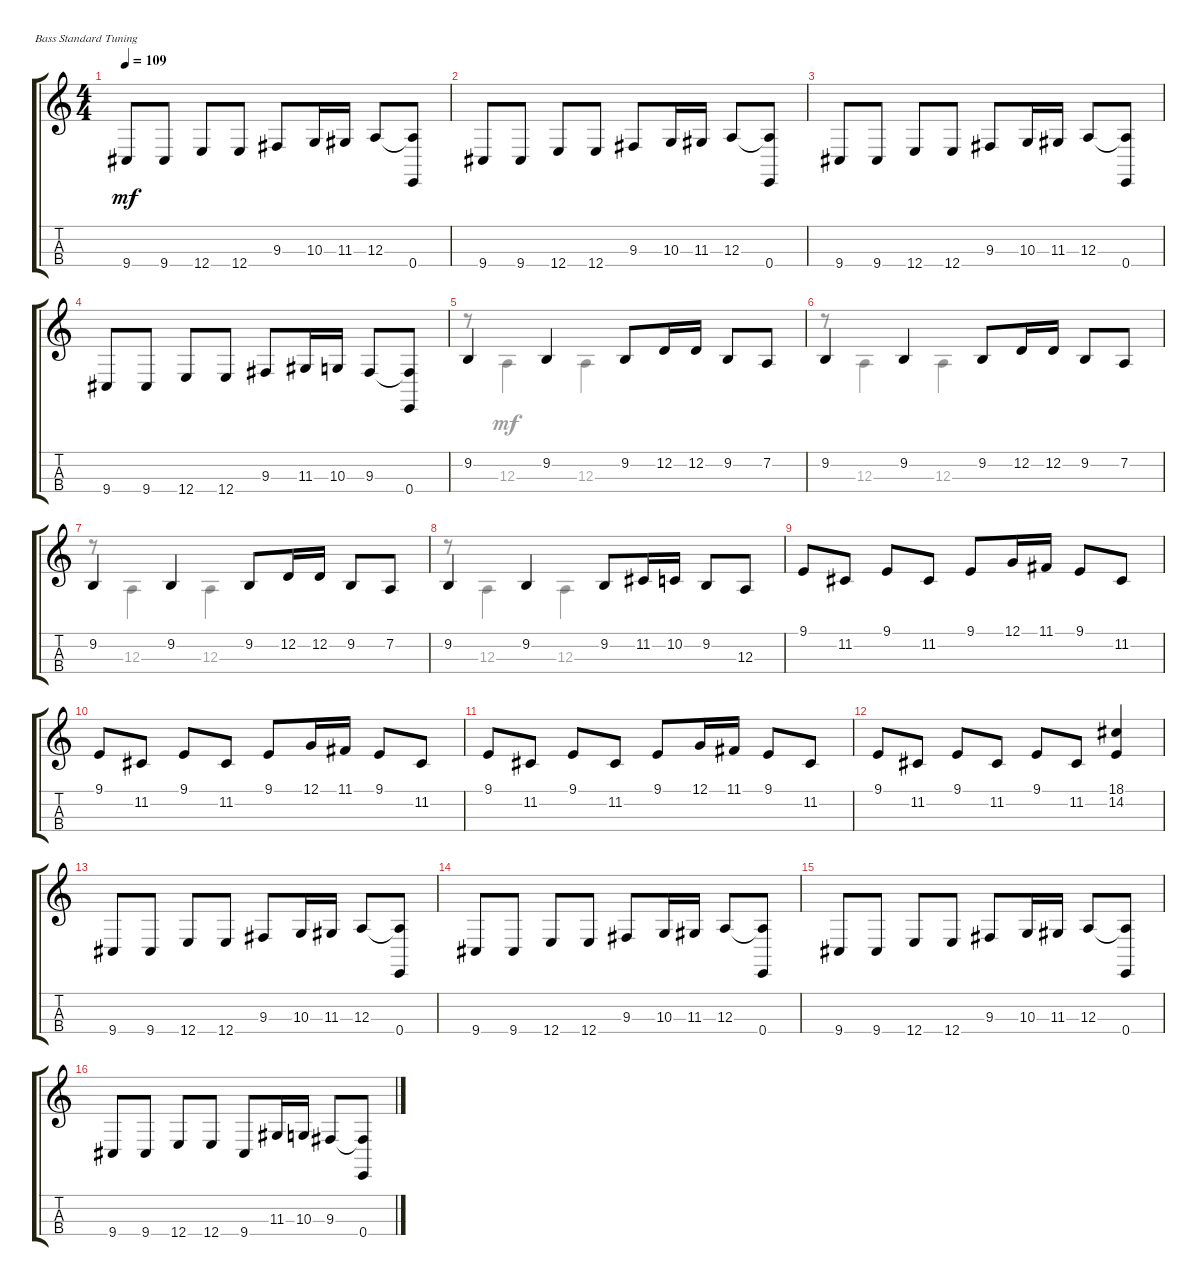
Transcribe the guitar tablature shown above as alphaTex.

\bracketExtendMode groupsimilarinstruments
\singleTrackTrackNamePolicy hidden
\multiTrackTrackNamePolicy hidden
\otherSystemsTrackNameOrientation horizontal
\track ("Electric Bass" "E-Bass") {instrument electricbassfinger}
\staff {score tabs}
\tuning (G2 D2 A1 E1)
\voice
\ts (4 4)
\tempo 109
\clef g2
\scale
0.483607
\ks c
9.4.8{dy mf instrument electricbassfinger} 9.4.8 12.4.8 12.4.8 9.3.8 10.3.16 11.3.16 12.3.8 (0.4 12.3{t}).8 |
\scale
0.258197 9.4.8 9.4.8 12.4.8 12.4.8 9.3.8 10.3.16 11.3.16 12.3.8 (0.4 12.3{t}).8 |
\scale
0.258197 9.4.8 9.4.8 12.4.8 12.4.8 9.3.8 10.3.16 11.3.16 12.3.8 (0.4 12.3{t}).8 |
\scale
0.333333 9.4.8 9.4.8 12.4.8 12.4.8 9.3.8 11.3.16 10.3.16 9.3.8 (0.4 9.3{t}).8 |
\scale
0.333333 9.2.4 9.2.4 9.2.8 12.2.16 12.2.16 9.2.8 7.2.8 |
\scale
0.333333 9.2.4 9.2.4 9.2.8 12.2.16 12.2.16 9.2.8 7.2.8 |
\scale
0.333333 9.2.4 9.2.4 9.2.8 12.2.16 12.2.16 9.2.8 7.2.8 |
\scale
0.333333 9.2.4 9.2.4 9.2.8 11.2.16 10.2.16 9.2.8 12.3.8 |
\scale
0.333333 9.1.8 11.2.8 9.1.8 11.2.8 9.1.8 12.1.16 11.1.16 9.1.8 11.2.8 |
\scale
0.333333 9.1.8 11.2.8 9.1.8 11.2.8 9.1.8 12.1.16 11.1.16 9.1.8 11.2.8 |
\scale
0.333333 9.1.8 11.2.8 9.1.8 11.2.8 9.1.8 12.1.16 11.1.16 9.1.8 11.2.8 |
\scale
0.333333 9.1.8 11.2.8 9.1.8 11.2.8 9.1.8 11.2.8 (14.2 18.1).4 |
\scale
0.333333 9.4.8 9.4.8 12.4.8 12.4.8 9.3.8 10.3.16 11.3.16 12.3.8 (0.4 12.3{t}).8 |
\scale
0.333333 9.4.8 9.4.8 12.4.8 12.4.8 9.3.8 10.3.16 11.3.16 12.3.8 (0.4 12.3{t}).8 |
\scale
0.333333 9.4.8 9.4.8 12.4.8 12.4.8 9.3.8 10.3.16 11.3.16 12.3.8 (0.4 12.3{t}).8 |
9.4.8 9.4.8 12.4.8 12.4.8 9.4.8 11.3.16 10.3.16 9.3.8 (0.4 9.3{t}).8
\voice
\clef g2
\ottava regular
\simile none
\scale
0.483607
\ks c
|
\scale
0.258197 |
\scale
0.258197 |
\scale
0.333333 |
\scale
0.333333 r.8 12.3.4 12.3.4 |
\scale
0.333333 r.8 12.3.4 12.3.4 |
\scale
0.333333 r.8 12.3.4 12.3.4 |
\scale
0.333333 r.8 12.3.4 12.3.4 |
\scale
0.333333 |
\scale
0.333333 |
\scale
0.333333 |
\scale
0.333333 |
\scale
0.333333 |
\scale
0.333333 |
\scale
0.333333 |
